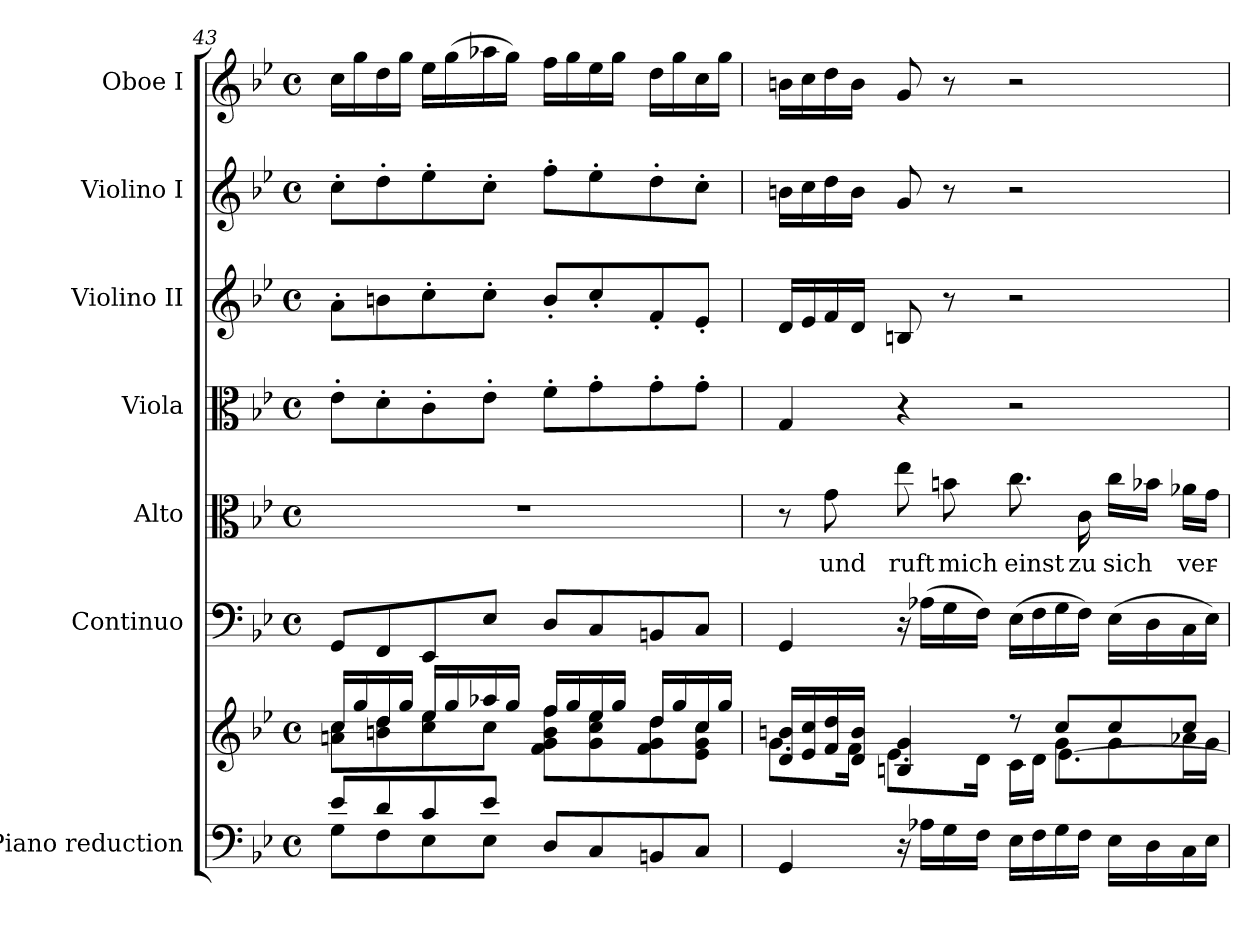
**kern	**kern	**kern	**dynam	**kern	**text	**kern	**kern	**kern	**kern
*part7	*part7	*part6	*part6	*part5	*part5	*part4	*part3	*part2	*part1
*staff8	*staff7	*staff6	*staff6	*staff5	*staff5	*staff4	*staff3	*staff2	*staff1
*I"Piano reduction	*	*I"Continuo	*	*I"Alto	*	*I"Viola	*I"Violino II	*I"Violino I	*I"Oboe I
*I'Pno	*	*	*	*	*	*I'Vla	*I'Vln	*I'Vln	*I'Ob
*clefF4	*clefG2	*clefF4	*	*clefC3	*	*clefC3	*clefG2	*clefG2	*clefG2
*k[b-e-]	*k[b-e-]	*k[b-e-]	*	*k[b-e-]	*	*k[b-e-]	*k[b-e-]	*k[b-e-]	*k[b-e-]
*M4/4	*M4/4	*M4/4	*	*M4/4	*	*M4/4	*M4/4	*M4/4	*M4/4
*met(c)	*met(c)	*met(c)	*	*met(c)	*	*met(c)	*met(c)	*met(c)	*met(c)
=43	=43	=43	=43	=43	=43	=43	=43	=43	=43
*^	*^	*	*	*	*	*	*	*	*
8e-/L	8G\L	16cc/LL	8an\ 8cc\L	8GG/L	.	1r	.	8e-'\L	8a'\L	8cc'\L	16cc\LL
.	.	16gg/	.	.	.	.	.	.	.	.	16gg\
8d/	8F\	16dd/	8bn\ 8dd\	8FF/	.	.	.	8d'\	8bn\	8dd'\	16dd\
.	.	16gg/JJ	.	.	.	.	.	.	.	.	16gg\JJ
8c/	8E-\	16ee-/LL	8cc\ 8ee-\	8EE-/	.	.	.	8c'\	8cc'\	8ee-'\	16ee-\LL
.	.	16gg/	.	.	.	.	.	.	.	.	(>16gg\
8e-/J	8E-\J	16aa-X/	8cc\J	8E-/J	.	.	.	8e-'\J	8cc'\J	8cc'\J	16aa-X\
.	.	16gg/JJ	.	.	.	.	.	.	.	.	16gg\JJ)
8D/L	2ryy	16ff/LL	8f\ 8g\ 8b\ 8ff\L	8D/L	.	.	.	8f'\L	8b'/L	8ff'\L	16ff\LL
.	.	16gg/	.	.	.	.	.	.	.	.	16gg\
8C/	.	16ee-/	8g\ 8cc\ 8ee-\	8C/	.	.	.	8g'\	8cc'/	8ee-'\	16ee-\
.	.	16gg/JJ	.	.	.	.	.	.	.	.	16gg\JJ
8BBn/	.	16dd/LL	8f\ 8g\ 8dd\	8BBn/	.	.	.	8g'\	8f'/	8dd'\	16dd\LL
.	.	16gg/	.	.	.	.	.	.	.	.	16gg\
8C/J	.	16cc/	8e-\ 8g\ 8cc\J	8C/J	.	.	.	8g'\J	8e-'/J	8cc'\J	16cc\
.	.	16gg/JJ	.	.	.	.	.	.	.	.	16gg\JJ
*v	*v	*	*	*	*	*	*	*	*	*	*
=44	=44	=44	=44	=44	=44	=44	=44	=44	=44	=44
*	*	*^	*	*	*	*	*	*	*	*
4GG/	16d/ 16bn/LL	8.g\L	2ryy	4GG/	.	8r	.	4G/	16d/LL	16bn\LL	16bn\LL
.	16e-/ 16cc/	.	.	.	.	.	.	.	16e-/	16cc\	16cc\
!	!	!	!	!	!	!	!LO:LY:b	!	!	!	!
.	16f/ 16dd/	.	.	.	.	8g\	und	.	16f/	16dd\	16dd\
.	16d/ 16b/JJ	16f\Jk	.	.	.	.	.	.	16d/JJ	16b\JJ	16b\JJ
!	!	!	!	!	!	!	!LO:LY:b	!	!	!	!
16r	4Bn/ 4g/	8.e-\L	.	16r	.	8ee-\	ruft	4r	8Bn/	8g/	8g/
!	!	!	!	!	!LO:DY:a	!	!	!	!	!	!
!	!	!	!	!	!LO:DY:n=1:a	!	!	!	!	!	!
!	!	!	!	!	!LO:DY:n=2:a	!	!	!	!	!	!
16A-X\LL	.	.	.	(>16A-X\LL	other-dynamics p other-dynamics	.	.	.	.	.	.
!	!	!	!	!	!	!	!LO:LY:b	!	!	!	!
16G\	.	.	.	16G\	.	8bn\	mich	.	8r	8r	8r
16F\JJ	.	16d\Jk	.	16F\JJ)	.	.	.	.	.	.	.
!	!	!	!	!	!	!	!LO:LY:b	!	!	!	!
16E-\LL	8r	8ryy	16c\LL	(>16E-\LL	.	8.cc\	einst	2r	2r	2r	2r
16F\	.	.	16d\JJ	16F\	.	.	.	.	.	.	.
16G\	8cc/L	8g\L	[4.e-\	16G\	.	.	.	.	.	.	.
!	!	!	!	!	!	!	!LO:LY:b	!	!	!	!
16F\JJ	.	.	.	16F\JJ)	.	16c\	zu	.	.	.	.
!	!	!	!	!	!	!	!LO:LY:b	!	!	!	!
16E-\LL	8cc/	8g\	.	(>16E-\LL	.	16cc\LL	sich	.	.	.	.
16D\	.	.	.	16D\	.	16b-X\JJ	.	.	.	.	.
!	!	!	!	!	!	!	!LO:LY:b	!	!	!	!
16C\	8cc/J	16a-X\L	.	16C\	.	16a-X\LL	ver-	.	.	.	.
16E-\JJ	.	16g\JJ	.	16E-\JJ)	.	16g\JJ	.	.	.	.	.
*	*v	*v	*v	*	*	*	*	*	*	*	*
=	=	=	=	=	=	=	=	=	=
*-	*-	*-	*-	*-	*-	*-	*-	*-	*-
